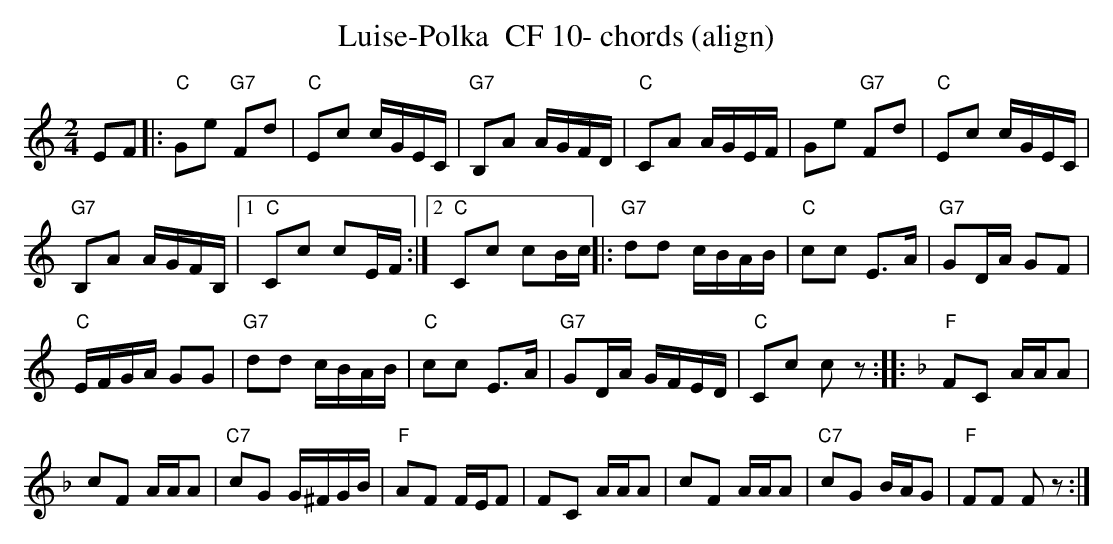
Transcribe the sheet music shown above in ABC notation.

X:1
T:Luise-Polka  CF 10- chords (align)
M:2/4
L:1/16
K:Cmaj%%MIDI gchordon
E2F2 |: "C"G2e2 "G7"F2d2 | "C"E2c2 cGEC | "G7"B,2A2 AGFD | "C"C2A2 AGEF | G2e2 "G7"F2d2 |\
"C"E2c2 cGEC |
 "G7"B,2A2 AGFB, |1 "C"C2c2 c2EF :|2 "C"C2c2 c2Bc || \
|: "G7"d2d2 cBAB | "C"c2c2 E3A | "G7"G2DA G2F2 |
 "C"EFGA G2G2 | "G7"d2d2 cBAB | \
"C"c2c2 E3A | "G7"G2DA GFED | "C"C2c2 c2z2 :: [K:Fmaj] "F"F2C2 AAA2 |
 c2F2 AAA2 | "C7"c2G2 G^FGB | \
"F"A2F2 FEF2 | F2C2 AAA2 | c2F2 AAA2 | "C7"c2G2 BAG2 | "F"F2F2 F2z2 :|
